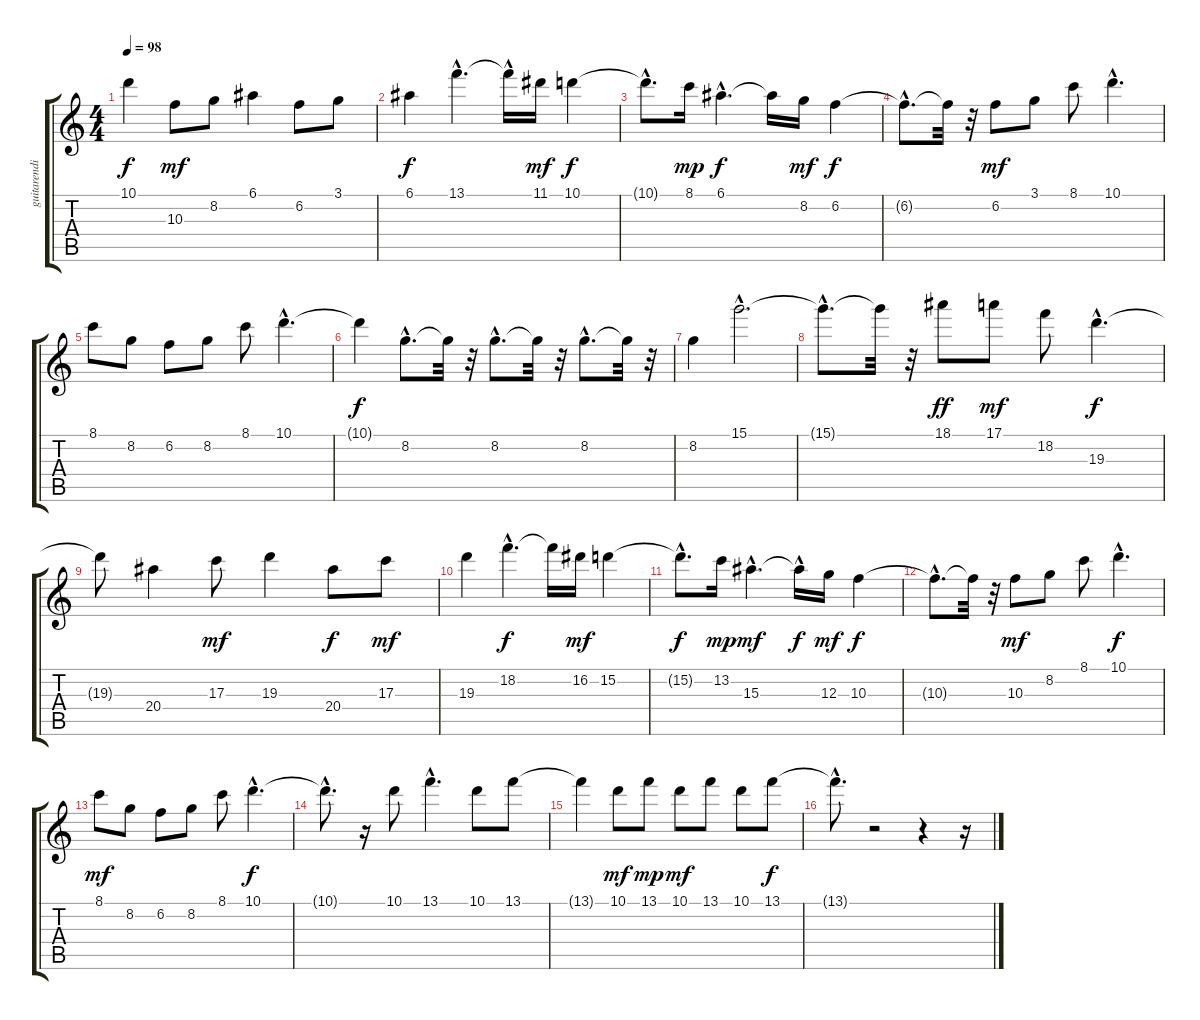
\track ("guitarending 2nd" "guitarendi") {instrument overdrivenguitar}
\staff {score tabs}
\tuning (E4 B3 G3 D3 A2 E2) {hide}
\ts (4 4)
\tempo 98
\clef g2
\ks c
10.1{t}.4{dy f} 10.3.8{dy mf} 8.2.8 6.1.4 6.2.8 3.1.8 |
6.1.4{dy f} 13.1{hac}.4{d} 13.1{hac t}.16 11.1.16{dy mf} 10.1.4{dy f} |
10.1{hac t}.8{d} 8.1.16{dy mp} 6.1{hac}.4{d dy f} 6.1{t}.16 8.2.16{dy mf} 6.2.4{dy f} |
6.2{hac t}.8{d} 6.2{t}.32 r.32 6.2.8{dy mf} 3.1.8 8.1.8 10.1{hac}.4{d} |
8.1.8 8.2.8 6.2.8 8.2.8 8.1.8 10.1{hac}.4{d} |
10.1{t}.4{dy f} 8.2{hac}.8{d} 8.2{t}.32 r.32 8.2{hac}.8{d} 8.2{t}.32 r.32 8.2{hac}.8{d} 8.2{t}.32 r.32 |
8.2.4 15.1{hac}.2{d} |
15.1{hac t}.8{d} 15.1{t}.32 r.32 18.1.8{dy ff} 17.1.8{dy mf} 18.2.8 19.3{hac}.4{d dy f} |
19.3{t}.8 20.4.4 17.3.8{dy mf} 19.3.4 20.4.8{dy f} 17.3.8{dy mf} |
19.3.4 18.2{hac}.4{d dy f} 18.2{t}.16 16.2.16{dy mf} 15.2.4 |
15.2{hac t}.8{d dy f} 13.2.16{dy mp} 15.3{hac}.4{d dy mf} 15.3{hac t}.16{dy f} 12.3.16{dy mf} 10.3.4{dy f} |
10.3{hac t}.8{d} 10.3{t}.32 r.32 10.3.8{dy mf} 8.2.8 8.1.8 10.1{hac}.4{d dy f} |
8.1.8{dy mf} 8.2.8 6.2.8 8.2.8 8.1.8 10.1{hac}.4{d dy f} |
10.1{hac t}.8{d} r.16 10.1.8 13.1{hac}.4{d} 10.1.8 13.1.8 |
13.1{t}.4 10.1.8{dy mf} 13.1.8{dy mp} 10.1.8{dy mf} 13.1.8 10.1.8 13.1.8{dy f} |
13.1{hac t}.8{d} r.2 r.4 r.16
